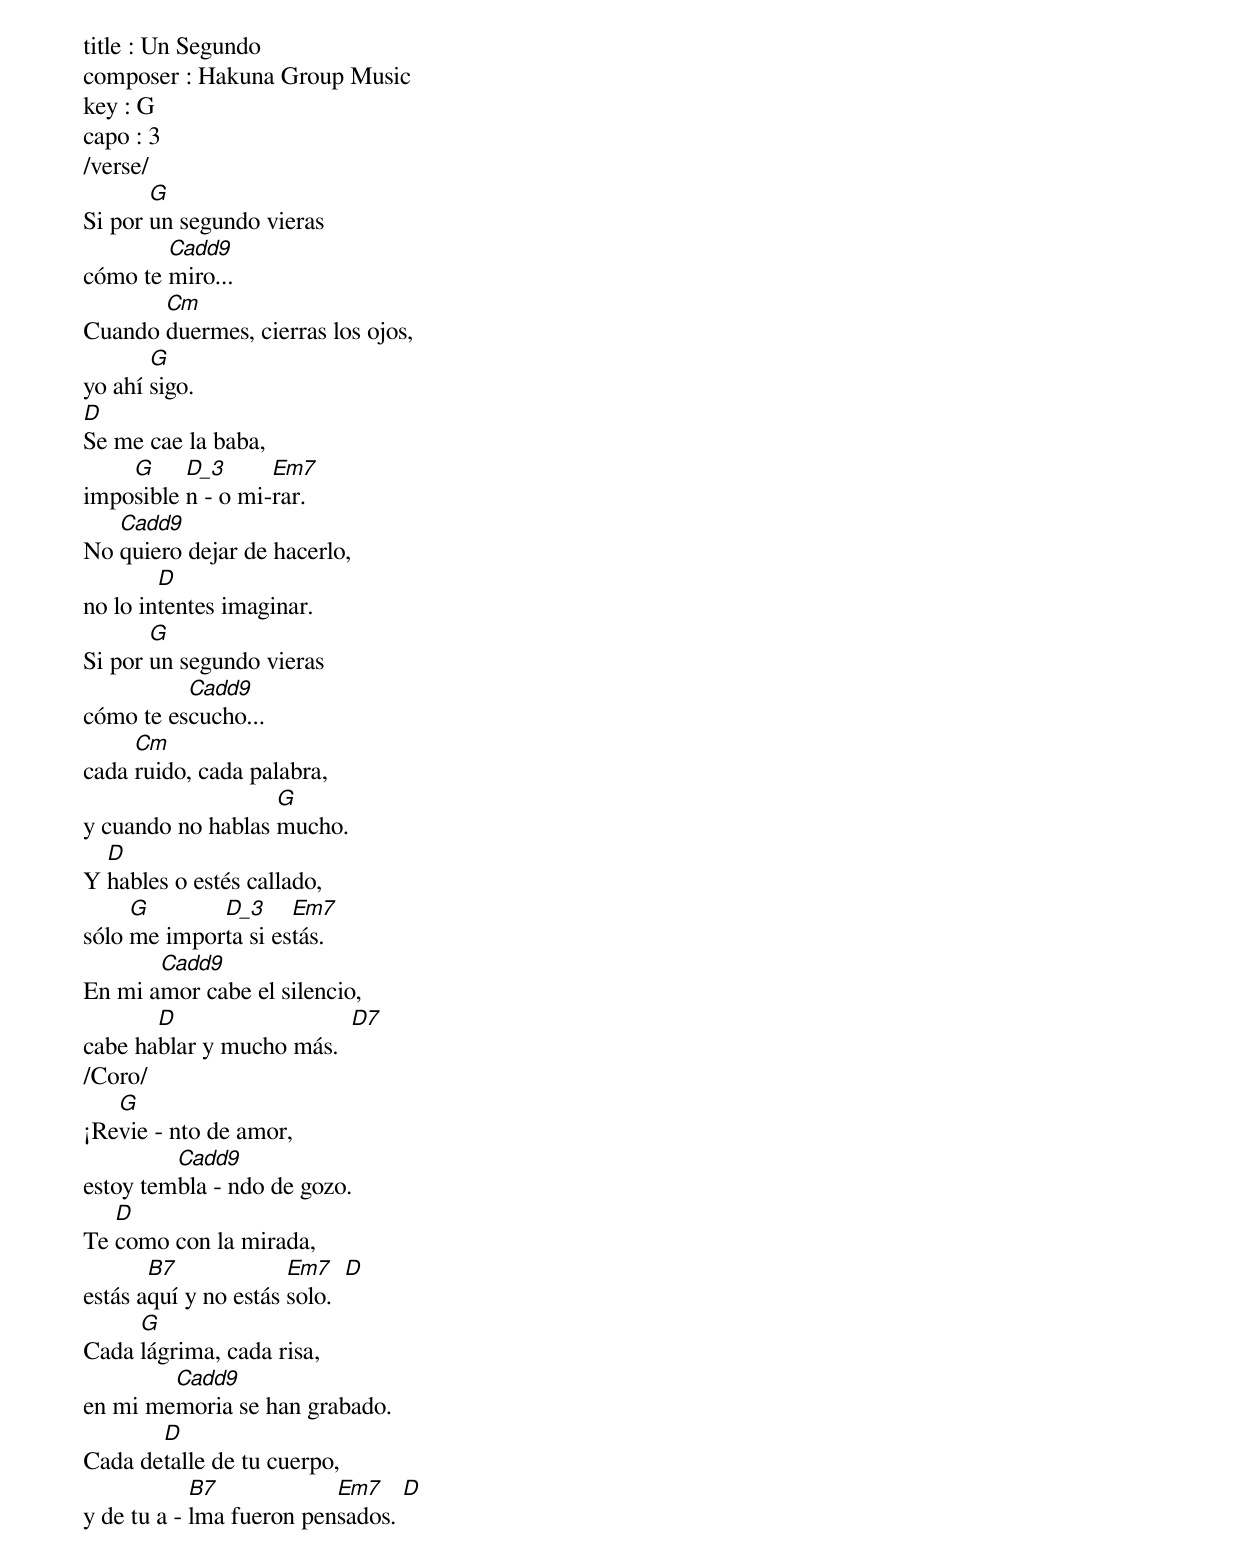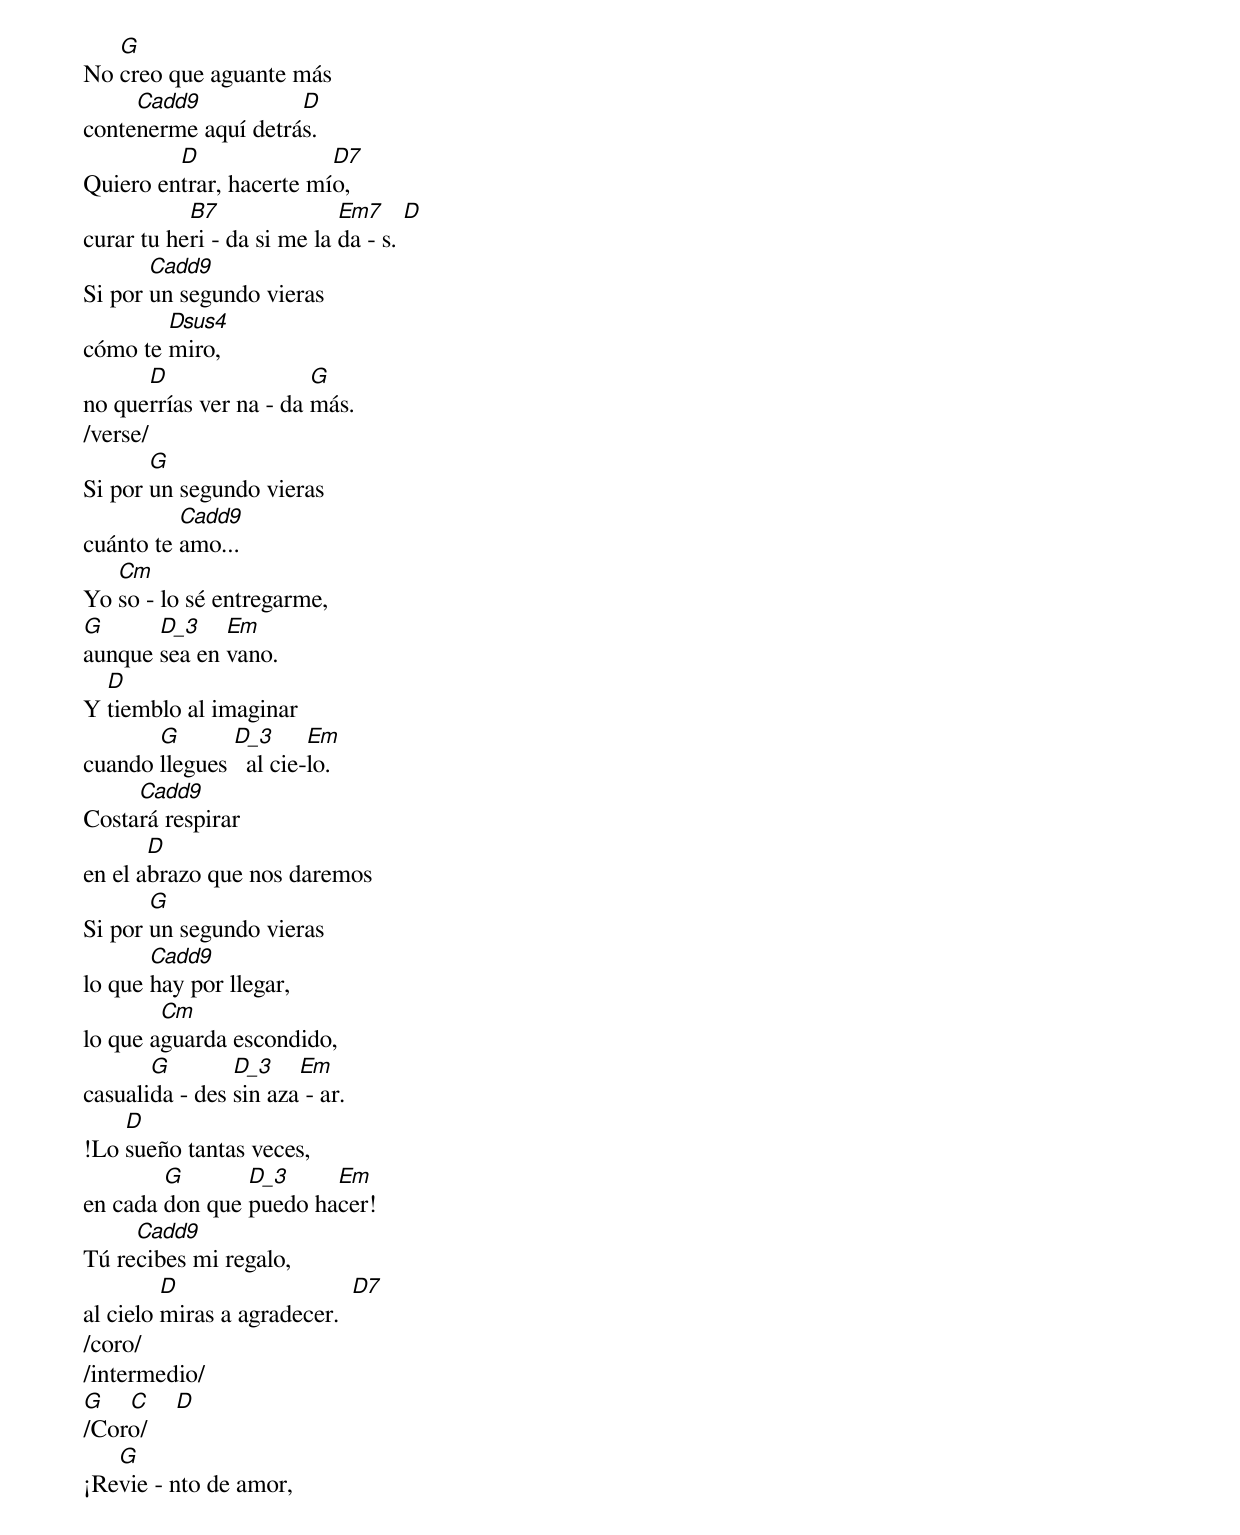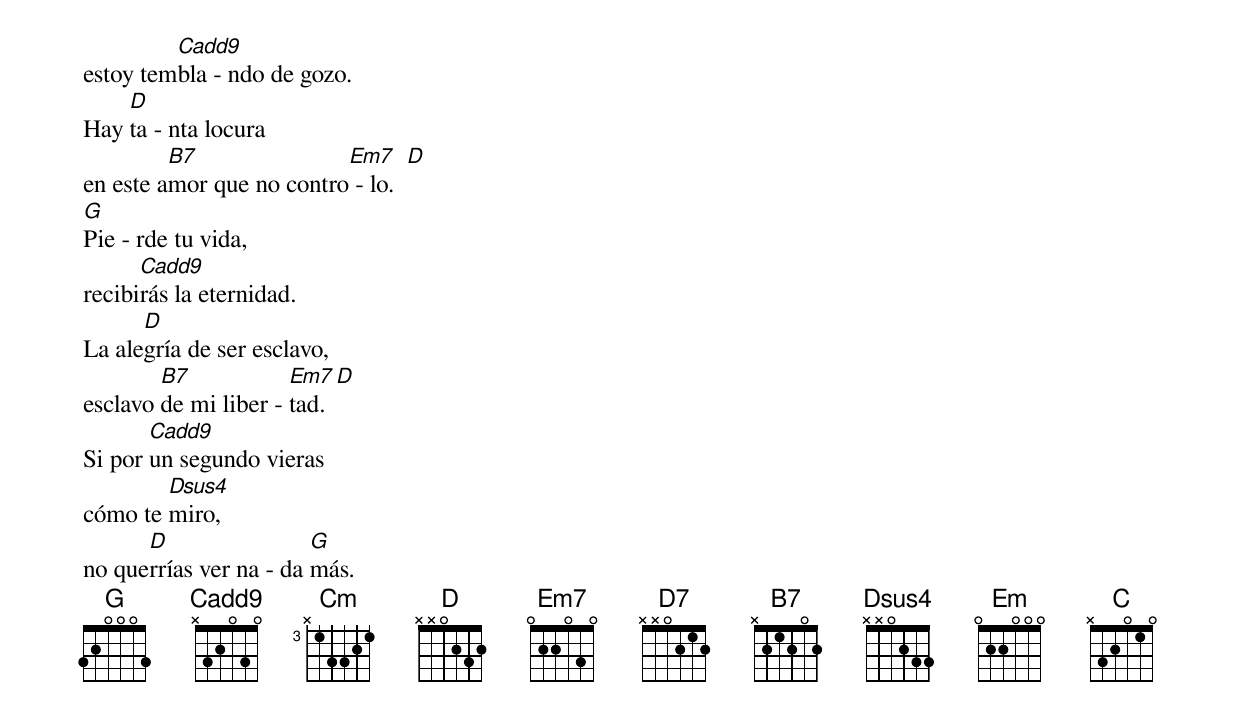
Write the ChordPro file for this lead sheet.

title : Un Segundo
composer : Hakuna Group Music
key : G
capo : 3
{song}
/verse/
Si por [G]un segundo vieras
cómo te [Cadd9]miro...
Cuando [Cm]duermes, cierras los ojos,
yo ahí [G]sigo.
[D]Se me cae la baba,
impo[G]sible [D_3]n - o mi-[Em7]rar.
No [Cadd9]quiero dejar de hacerlo,
no lo in[D]tentes imaginar.
Si por [G]un segundo vieras
cómo te es[Cadd9]cucho...
cada [Cm]ruido, cada palabra,
y cuando no hablas [G]mucho.
Y [D]hables o estés callado,
sólo [G]me impor[D_3]ta si es[Em7]tás.
En mi a[Cadd9]mor cabe el silencio,
cabe ha[D]blar y mucho más.  [D7]
/Coro/
¡Re[G]vie - nto de amor,
estoy tem[Cadd9]bla - ndo de gozo.
Te [D]como con la mirada,
estás a[B7]quí y no estás [Em7]solo.  [D]
Cada [G]lágrima, cada risa,
en mi me[Cadd9]moria se han grabado.
Cada de[D]talle de tu cuerpo,
y de tu a - [B7]lma fueron pen[Em7]sados. [D]
No [G]creo que aguante más
conte[Cadd9]nerme aquí detrá[D]s.
Quiero en[D]trar, hacerte mí[D7]o,
curar tu he[B7]ri - da si me la [Em7]da - s. [D]
Si por [Cadd9]un segundo vieras
cómo te [Dsus4]miro,
no que[D]rrías ver na - da [G]más.
/verse/
Si por [G]un segundo vieras
cuánto te [Cadd9]amo...
Yo [Cm]so - lo sé entregarme,
[G]aunque [D_3]sea en [Em]vano.
Y [D]tiemblo al imaginar
cuando [G]llegues [D_3]  al cie-[Em]lo.
Costa[Cadd9]rá respirar
en el a[D]brazo que nos daremos
Si por [G]un segundo vieras
lo que [Cadd9]hay por llegar,
lo que a[Cm]guarda escondido,
casuali[G]da - des [D_3]sin aza[Em] - ar.
!Lo [D]sueño tantas veces,
en cada [G]don que [D_3]puedo ha[Em]cer!
Tú re[Cadd9]cibes mi regalo,
al cielo [D]miras a agradecer.  [D7]
/coro/
/intermedio/
[G]    [C]    [D]
/Coro/
¡Re[G]vie - nto de amor,
estoy tem[Cadd9]bla - ndo de gozo.
Hay [D]ta - nta locura
en este a[B7]mor que no contro[Em7] - lo.  [D]
[G]Pie - rde tu vida,
recibi[Cadd9]rás la eternidad.
La ale[D]gría de ser esclavo,
esclavo [B7]de mi liber - [Em7]tad. [D]
Si por [Cadd9]un segundo vieras
cómo te [Dsus4]miro,
no que[D]rrías ver na - da [G]más.
